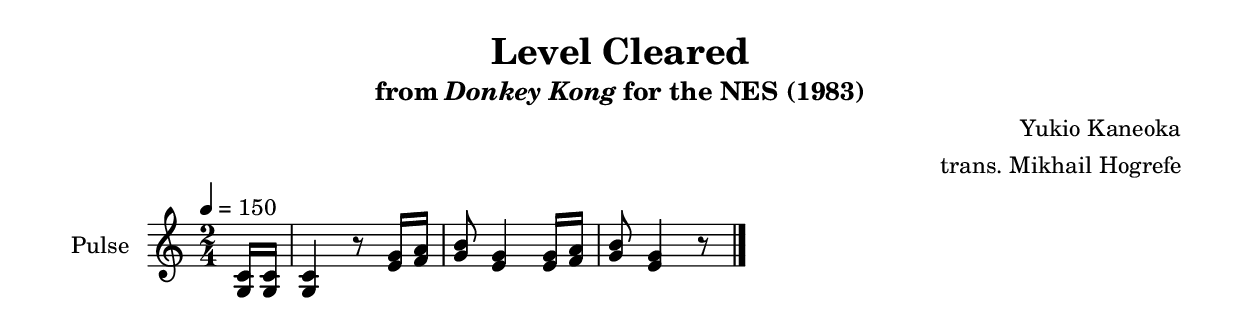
\version "2.22.0"

\book {
    \header {
        title = "Level Cleared"
        subtitle = \markup { "from" {\italic "Donkey Kong"} "for the NES (1983)" }
        composer = "Yukio Kaneoka"
        arranger = "trans. Mikhail Hogrefe"
    }

    \score {
        {
            \new Staff \relative c' {
                \set Staff.instrumentName = "Pulse"
                \set Staff.shortInstrumentName = "P."
\key c \major
\time 2/4
\tempo 4 = 150
\partial 8 <g c>16 <g c> |
<g c>4 r8 <e' g>16 <f a> |
<g b>8 <e g>4 <e g>16 <f a> |
<g b>8 <e g>4 r8 |
\bar "|."
            }
        }
        \layout {
            \context {
                \Staff
                \RemoveEmptyStaves
            }
            \context {
                \DrumStaff
                \RemoveEmptyStaves
            }
        }
    }
}
